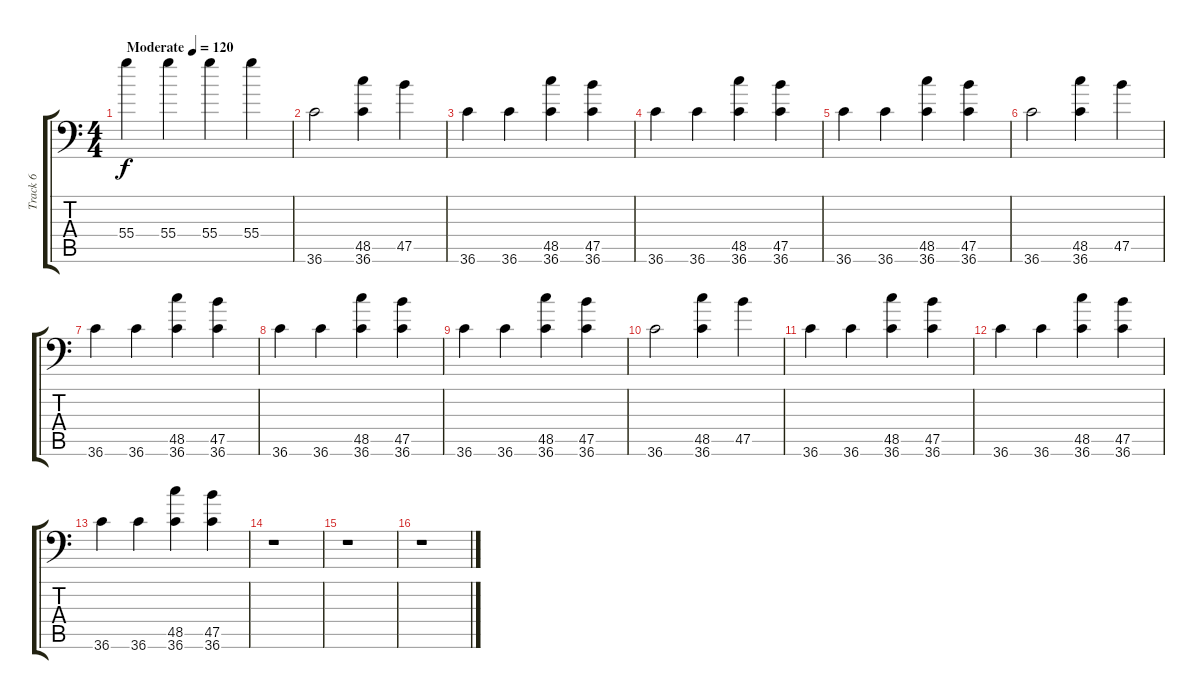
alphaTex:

\track ("Track 6" "Track 6") {instrument acousticgrandpiano}
\staff {score tabs}
\tuning (C-1 C-1 C-1 C-1 C-1 C-1) {hide}
\ts (4 4)
\tempo (120 "Moderate")
\clef f4
\ks c
55.4.4{dy f instrument acousticgrandpiano} 55.4.4 55.4.4 55.4.4 |
36.6.2 (48.5 36.6).4 47.5.4 |
36.6.4 36.6.4 (48.5 36.6).4 (47.5 36.6).4 |
36.6.4 36.6.4 (48.5 36.6).4 (47.5 36.6).4 |
36.6.4 36.6.4 (48.5 36.6).4 (47.5 36.6).4 |
36.6.2 (48.5 36.6).4 47.5.4 |
36.6.4 36.6.4 (48.5 36.6).4 (47.5 36.6).4 |
36.6.4 36.6.4 (48.5 36.6).4 (47.5 36.6).4 |
36.6.4 36.6.4 (48.5 36.6).4 (47.5 36.6).4 |
36.6.2 (48.5 36.6).4 47.5.4 |
36.6.4 36.6.4 (48.5 36.6).4 (47.5 36.6).4 |
36.6.4 36.6.4 (48.5 36.6).4 (47.5 36.6).4 |
36.6.4 36.6.4 (48.5 36.6).4 (47.5 36.6).4 |
r.1 |
r.1 |
r.1
